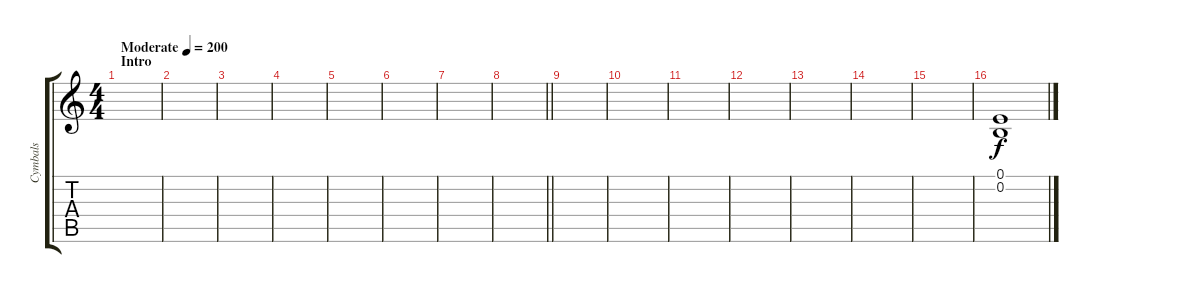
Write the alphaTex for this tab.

\track ("Cymbals" "Cymbals") {instrument reversecymbal}
\staff {score tabs}
\tuning (E4 B3 G3 D3 A2 E2) {hide}
\ts (4 4)
\section ("" "Intro")
\tempo (200 "Moderate")
\clef g2
\ks c
|
|
|
|
|
|
|
\barLineRight lightlight
|
\section ("" "")
|
|
|
|
|
|
|
(0.1 0.2).1
